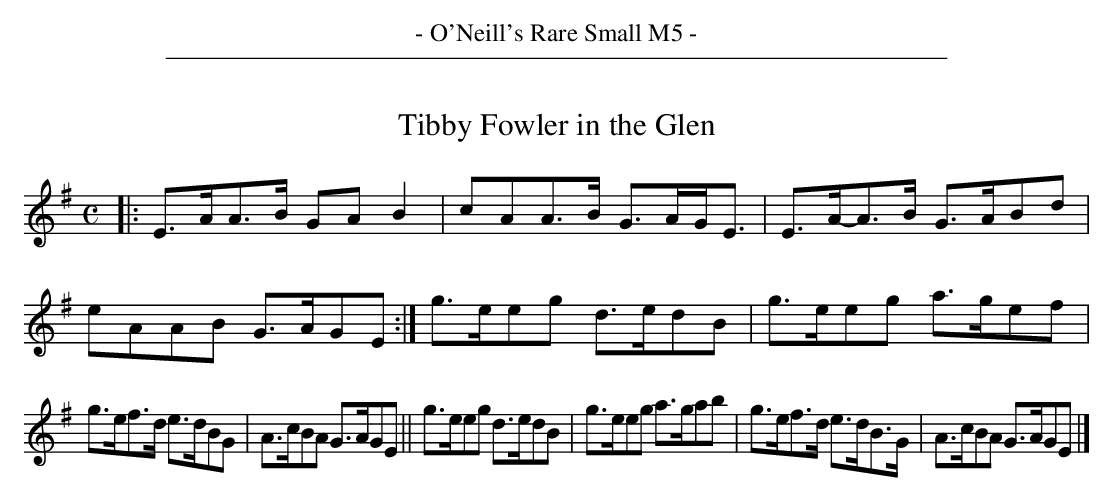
X:1
T: Tibby Fowler in the Glen
M: C
L: 1/8
K: Ador
|:\
E>AA>B  GAB2   | cAA>B G>AG<E |\
E>A-A>B G>ABd  | eAAB  G>AGE :|\
g>eeg   d>edB  | g>eeg a>gef  |
g>ef>d  e>dBG  | A>cBA G>AGE ||\
g>eeg   d>edB  | g>eeg a>gab  |\
g>ef>d  e>dB>G | A>cBA G>AGE |]
